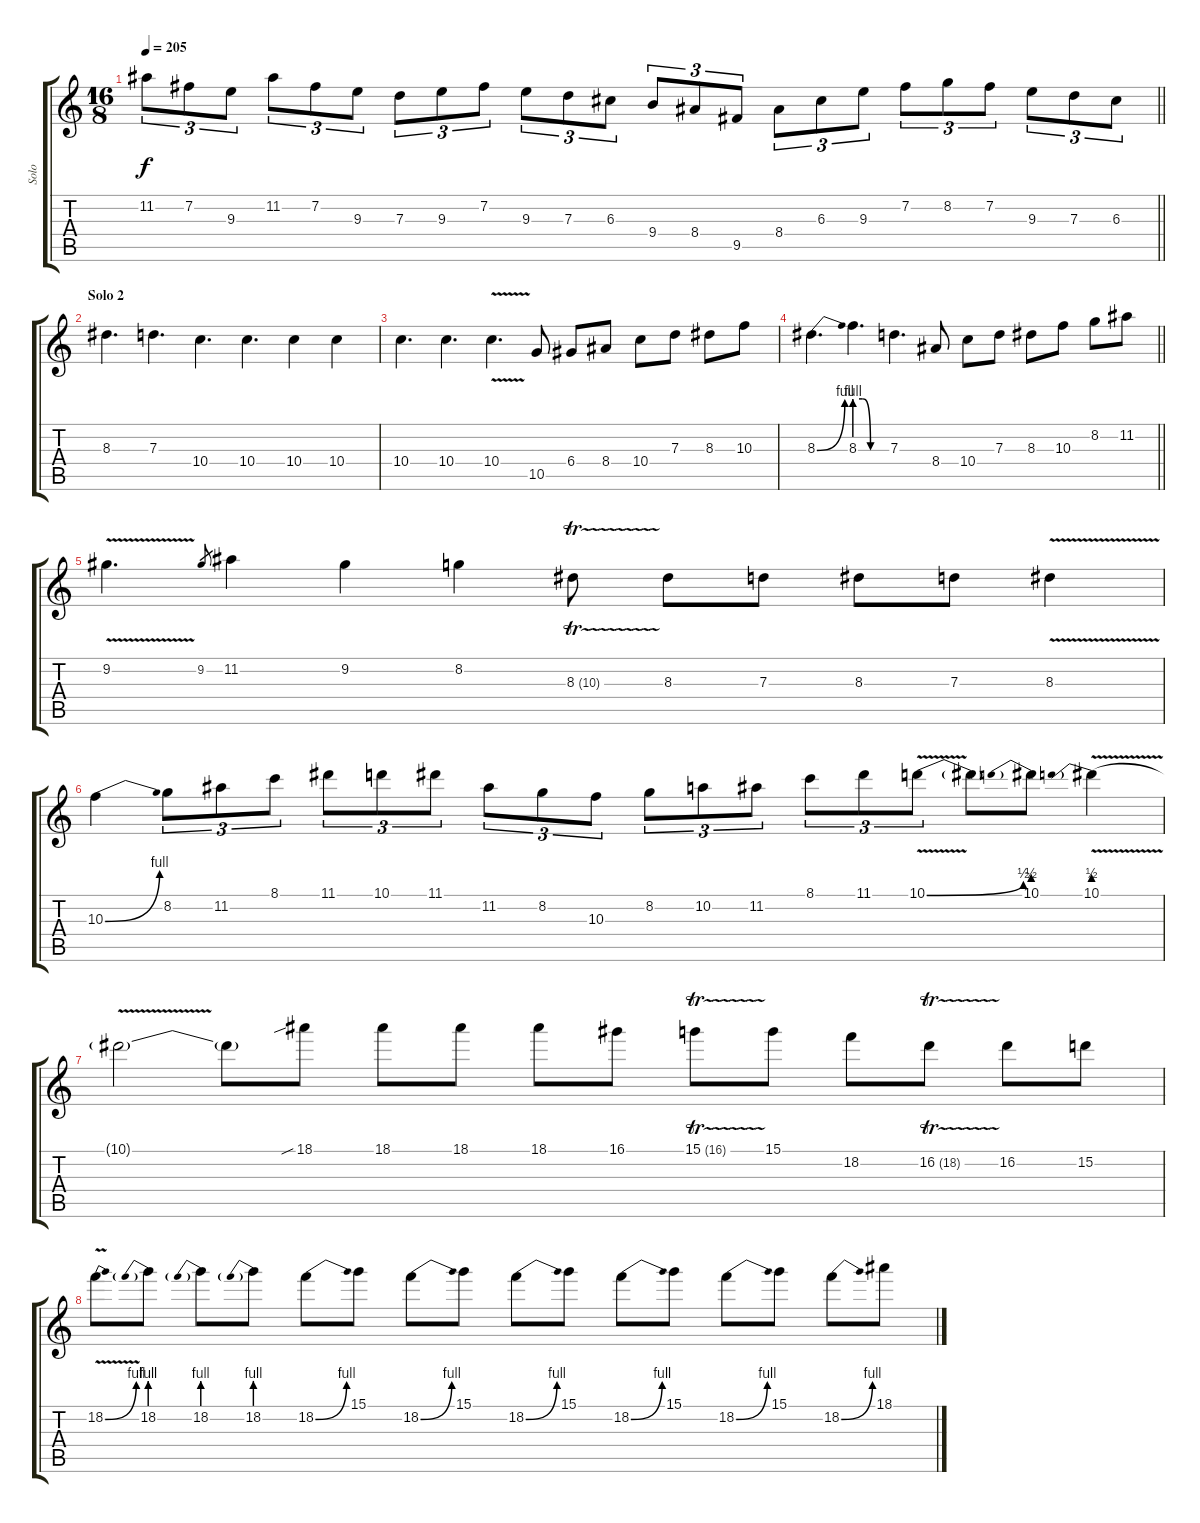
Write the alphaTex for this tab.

\track ("Solo" "Solo") {instrument distortionguitar}
\staff {score tabs}
\tuning (E4 B3 G3 D3 A2 D2) {hide}
\ts (16 8)
\tempo 205
\clef g2
\barLineRight lightlight
\ks c
11.2.8{tu (3 2) dy f} 7.2.8{tu (3 2)} 9.3.8{tu (3 2)} 11.2.8{tu (3 2)} 7.2.8{tu (3 2)} 9.3.8{tu (3 2)} 7.3.8{tu (3 2)} 9.3.8{tu (3 2)} 7.2.8{tu (3 2)} 9.3.8{tu (3 2)} 7.3.8{tu (3 2)} 6.3.8{tu (3 2)} 9.4.8{tu (3 2)} 8.4.8{tu (3 2)} 9.5.8{tu (3 2)} 8.4.8{tu (3 2)} 6.3.8{tu (3 2)} 9.3.8{tu (3 2)} 7.2.8{tu (3 2)} 8.2.8{tu (3 2)} 7.2.8{tu (3 2)} 9.3.8{tu (3 2)} 7.3.8{tu (3 2)} 6.3.8{tu (3 2)} |
\section ("" "Solo 2")
8.3.4{d} 7.3.4{d} 10.4.4{d} 10.4.4{d} 10.4.4 10.4.4 |
10.4.4{d} 10.4.4{d} 10.4{v}.4{d} 10.5.8 6.4.8 8.4.8 10.4.8 7.3.8 8.3.8 10.3.8 |
\barLineRight lightlight
8.3{be (bend 0 0 60 4)}.4{d} 8.3{be (custom 0 4 15 4 30 0 60 0)}.4{d} 7.3.4{d} 8.4.8 10.4.8 7.3.8 8.3.8 10.3.8 8.2.8 11.2.8 |
9.2{v}.4{d} 9.2.8{gr} 11.2.4 9.2.4 8.2.4 8.3{tr (10 16)}.8 8.3.8 7.3.8 8.3.8 7.3.8 8.3{v}.4 |
10.3{be (bend 0 0 60 4)}.4 8.2.8{tu (3 2)} 11.2.8{tu (3 2)} 8.1.8{tu (3 2)} 11.1.8{tu (3 2)} 10.1.8{tu (3 2)} 11.1.8{tu (3 2)} 11.2.8{tu (3 2)} 8.2.8{tu (3 2)} 10.3.8{tu (3 2)} 8.2.8{tu (3 2)} 10.2.8{tu (3 2)} 11.2.8{tu (3 2)} 8.1.8{tu (3 2)} 11.1.8{tu (3 2)} 10.1{be (bend 0 0 60 2) v}.8{tu (3 2)} 10.1{t}.8 10.1{be (prebend 0 2 60 2)}.8 10.1{be (prebend 0 2 60 2) v}.4 |
10.1{t}.2 10.1{t}.8 18.1{sib}.8 18.1.8 18.1.8 18.1.8 16.1.8 15.1{tr (16 16)}.8 15.1.8 18.2.8 16.2{tr (18 16)}.8 16.2.8 15.2.8 |
18.2{be (bend 0 0 60 4) v}.8 18.2{be (prebend 0 4 60 4)}.8 18.2{be (prebend 0 4 60 4)}.8 18.2{be (prebend 0 4 60 4)}.8 18.2{be (bend 0 0 60 4)}.8 15.1.8 18.2{be (bend 0 0 60 4)}.8 15.1.8 18.2{be (bend 0 0 60 4)}.8 15.1.8 18.2{be (bend 0 0 60 4)}.8 15.1.8 18.2{be (bend 0 0 60 4)}.8 15.1.8 18.2{be (bend 0 0 60 4)}.8 18.1.8
